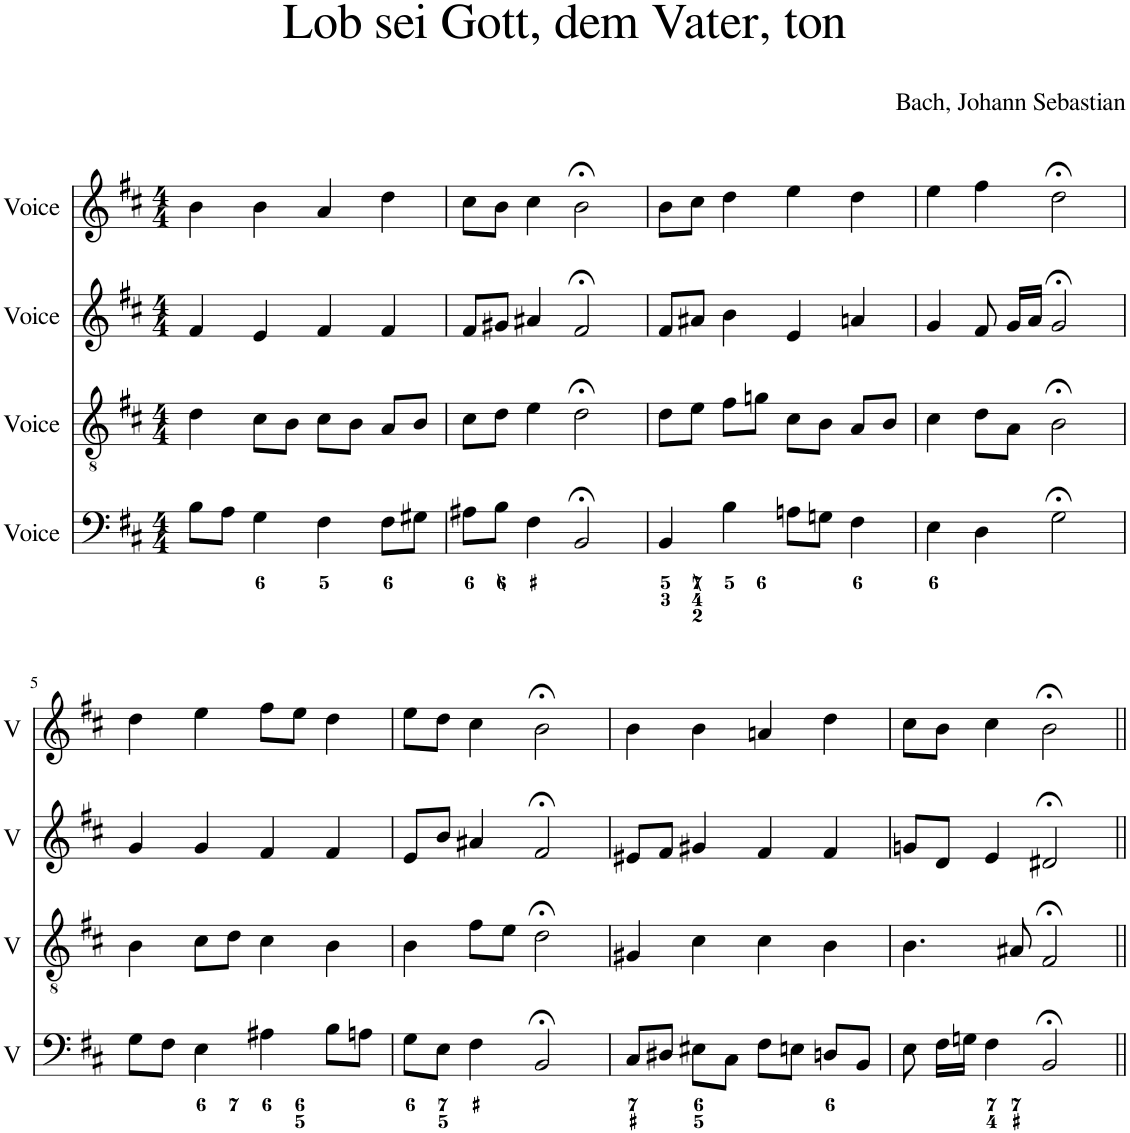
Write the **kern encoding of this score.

**kern	**kern	**kern	**kern
*part4	*part3	*part2	*part1
*staff4	*staff3	*staff2	*staff1
*I"Voice	*I"Voice	*I"Voice	*I"Voice
*I'V	*I'V	*I'V	*I'V
*clefF4	*clefGv2	*clefG2	*clefG2
*k[f#c#]	*k[f#c#]	*k[f#c#]	*k[f#c#]
*M4/4	*M4/4	*M4/4	*M4/4
=1	=1	=1	=1
8B\L	4d\	4f#/	4b\
8A\J	.	.	.
4G\	8c#\L	4e/	4b\
.	8B\J	.	.
4F#\	8c#\L	4f#/	4a/
.	8B\J	.	.
8F#\L	8A/L	4f#/	4dd\
8G#X\J	8B/J	.	.
=2	=2	=2	=2
8A#X\L	8c#\L	8f#/L	8cc#\L
8B\J	8d\J	8g#X/J	8b\J
4F#\	4e\	4a#X/	4cc#\
2BB;</	2d;<\	2f#;</	2b;<\
=3	=3	=3	=3
4BB/	8d\L	8f#/L	8b\L
.	8e\J	8a#X/J	8cc#\J
4B\	8f#\L	4b\	4dd\
.	8gn\J	.	.
8An\L	8c#\L	4e/	4ee\
8Gn\J	8B\J	.	.
4F#\	8A/L	4an/	4dd\
.	8B/J	.	.
=4	=4	=4	=4
4E\	4c#\	4g/	4ee\
4D\	8d\L	8f#/	4ff#\
.	8A\J	16g/LL	.
.	.	16a/JJ	.
2G;<\	2B;<\	2g;</	2dd;<\
!!LO:LB:g=z
=5	=5	=5	=5
8G\L	4B\	4g/	4dd\
8F#\J	.	.	.
4E\	8c#\L	4g/	4ee\
.	8d\J	.	.
4A#X\	4c#\	4f#/	8ff#\L
.	.	.	8ee\J
8B\L	4B\	4f#/	4dd\
8An\J	.	.	.
=6	=6	=6	=6
8G\L	4B\	8e/L	8ee\L
8E\J	.	8b/J	8dd\J
4F#\	8f#\L	4a#X/	4cc#\
.	8e\J	.	.
2BB;</	2d;<\	2f#;</	2b;<\
=7	=7	=7	=7
8C#/L	4G#X/	8e#X/L	4b\
8D#X/J	.	8f#/J	.
8E#X\L	4c#\	4g#X/	4b\
8C#\J	.	.	.
8F#\L	4c#\	4f#/	4an/
8En\J	.	.	.
8Dn/L	4B\	4f#/	4dd\
8BB/J	.	.	.
=8	=8	=8	=8
8E\	4.B\	8gn/L	8cc#\L
16F#\LL	.	8d/J	8b\J
16Gn\JJ	.	.	.
4F#\	.	4e/	4cc#\
.	8A#X/	.	.
2BB;</	2F#;</	2d#X;</	2b;<\
=||	=||	=||	=||
*-	*-	*-	*-
